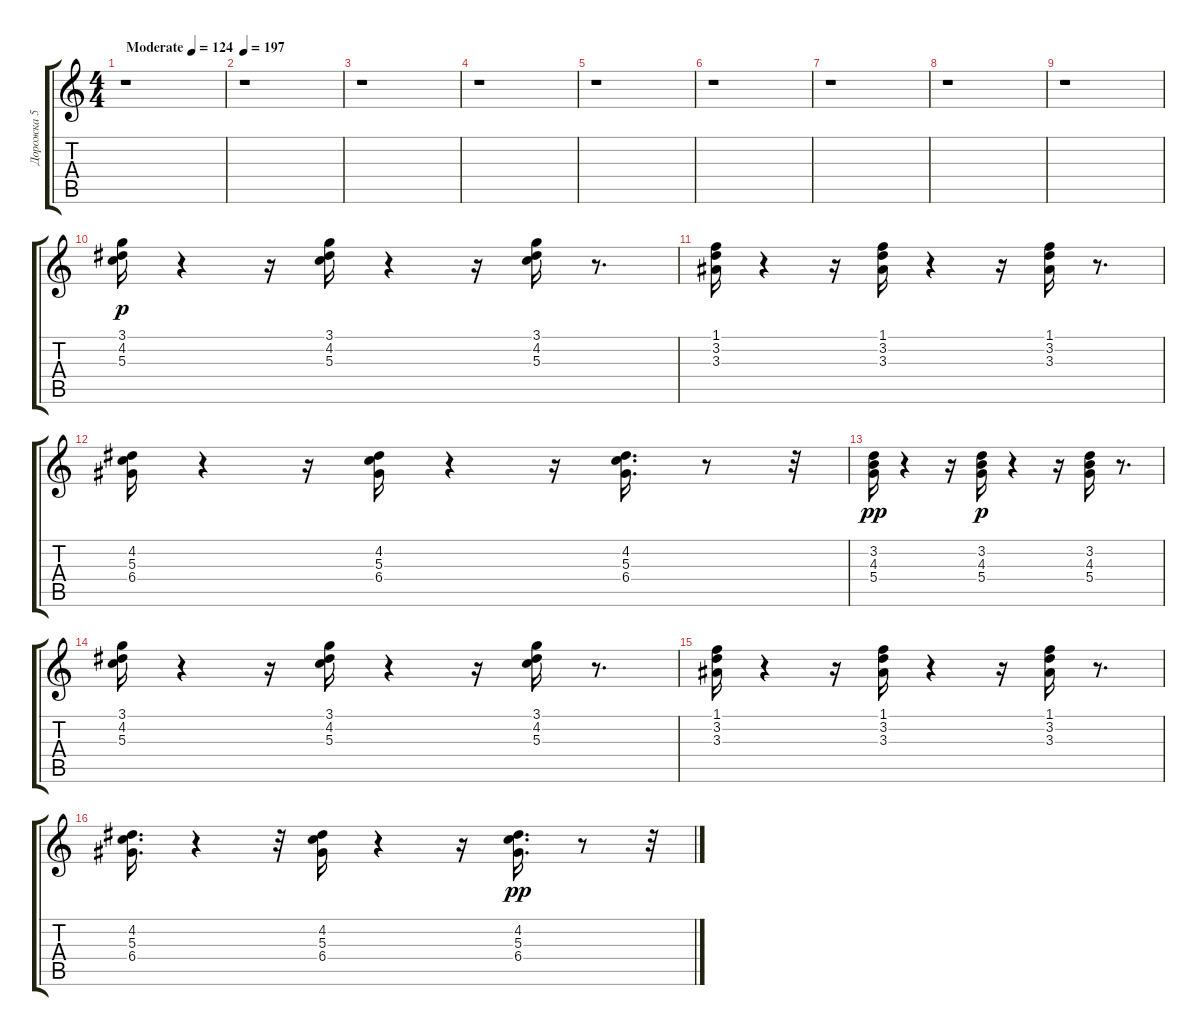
\track ("Дорожка 5" "Дорожка 5") {instrument electricguitarclean}
\staff {score tabs}
\tuning (E4 B3 G3 D3 A2 E2) {hide}
\ts (4 4)
\tempo (124 "Moderate")
\clef g2
\ks c
r.1{dy p instrument electricguitarclean} |
\tempo 197
r.1 |
r.1 |
r.1 |
r.1 |
r.1 |
r.1 |
r.1 |
r.1 |
(3.1 4.2 5.3).16 r.4 r.16 (3.1 4.2 5.3).16 r.4 r.16 (3.1 4.2 5.3).16 r.8{d} |
(1.1 3.2 3.3).16 r.4 r.16 (1.1 3.2 3.3).16 r.4 r.16 (1.1 3.2 3.3).16 r.8{d} |
(4.2 5.3 6.4).16 r.4 r.16 (4.2 5.3 6.4).16 r.4 r.16 (4.2 5.3 6.4).16{d} r.8 r.32 |
(3.2 4.3 5.4).16{dy pp} r.4 r.16 (3.2 4.3 5.4).16{dy p} r.4 r.16 (3.2 4.3 5.4).16 r.8{d} |
(3.1 4.2 5.3).16 r.4 r.16 (3.1 4.2 5.3).16 r.4 r.16 (3.1 4.2 5.3).16 r.8{d} |
(1.1 3.2 3.3).16 r.4 r.16 (1.1 3.2 3.3).16 r.4 r.16 (1.1 3.2 3.3).16 r.8{d} |
(4.2 5.3 6.4).16{d} r.4 r.32 (4.2 5.3 6.4).16 r.4 r.16 (4.2 5.3 6.4).16{d dy pp} r.8 r.32
